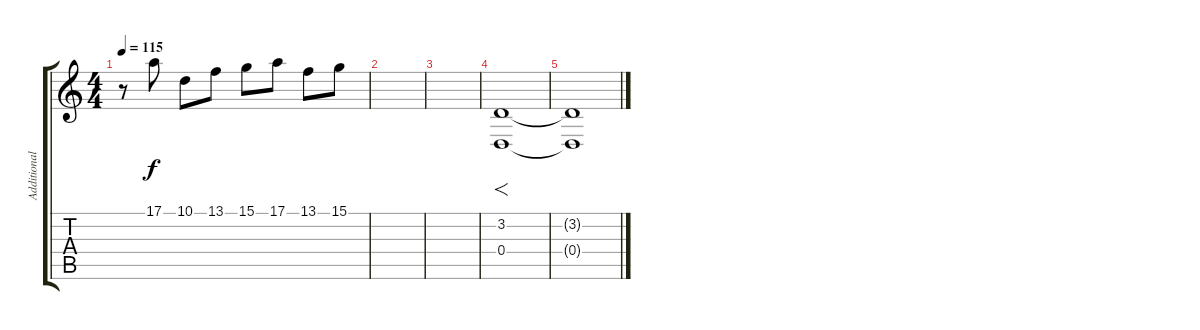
\track ("Additional Effects" "Additional") {instrument lead4chiff}
\staff {score tabs}
\tuning (E4 B3 G3 D3 A2 E2) {hide}
\ts (4 4)
\tempo 115
\clef g2
\ks c
r.8{dy f} 17.1.8 10.1.8 13.1.8 15.1.8 17.1.8 13.1.8 15.1.8 |
|
|
(3.2 0.4).1{f volume 16 balance 8 instrument lead1square} |
(3.2{t} 0.4{t}).1
